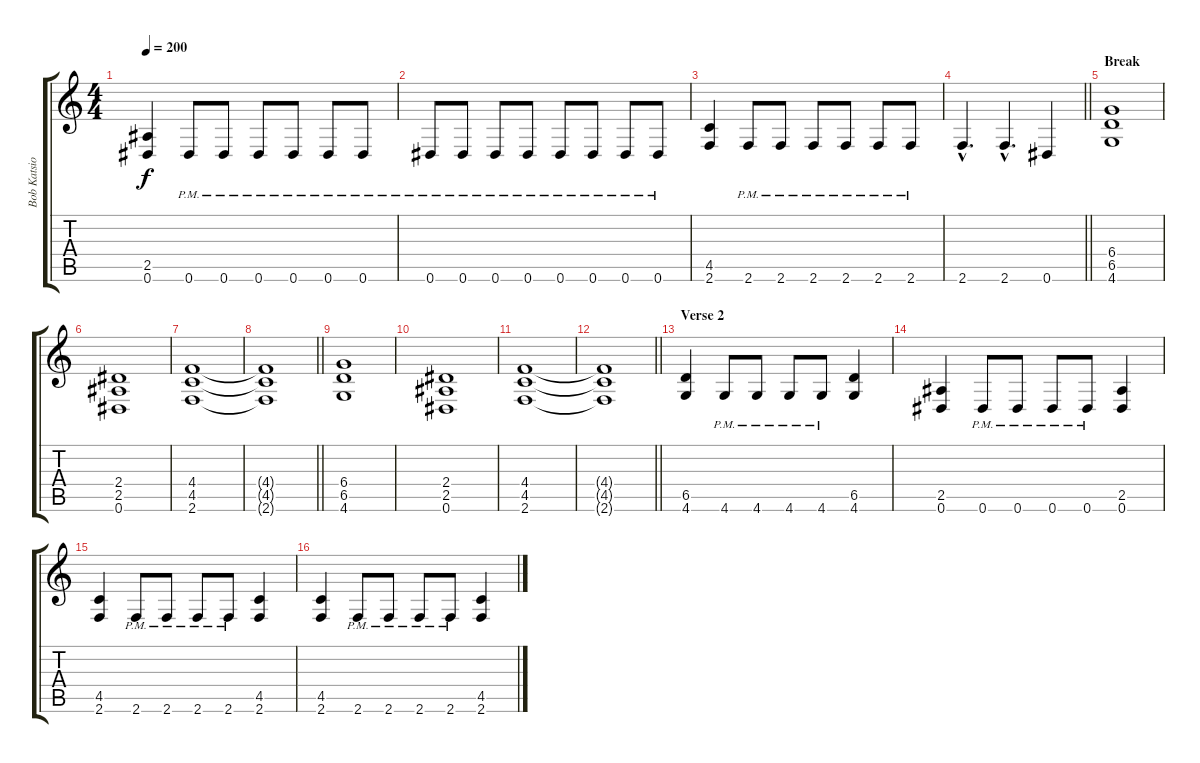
\track ("Bob Katsionis - Rhythm" "Bob Katsio") {instrument distortionguitar}
\staff {score tabs}
\tuning (Eb4 Bb3 Gb3 Db3 Ab2 Eb2) {hide}
\ts (4 4)
\tempo 200
\clef g2
\ks c
(2.5 0.6).4{dy f} 0.6{pm}.8 0.6{pm}.8 0.6{pm}.8 0.6{pm}.8 0.6{pm}.8 0.6{pm}.8 |
0.6{pm}.8 0.6{pm}.8 0.6{pm}.8 0.6{pm}.8 0.6{pm}.8 0.6{pm}.8 0.6{pm}.8 0.6{pm}.8 |
(4.5 2.6).4 2.6{pm}.8 2.6{pm}.8 2.6{pm}.8 2.6{pm}.8 2.6{pm}.8 2.6{pm}.8 |
\barLineRight lightlight
2.6{hac}.4{d} 2.6{hac}.4{d} 0.6.4 |
\section ("" "Break")
(6.4 6.5 4.6).1 |
(2.4 2.5 0.6).1 |
(4.4 4.5 2.6).1 |
\barLineRight lightlight
(4.4{t} 4.5{t} 2.6{t}).1 |
(6.4 6.5 4.6).1 |
(2.4 2.5 0.6).1 |
(4.4 4.5 2.6).1 |
\barLineRight lightlight
(4.4{t} 4.5{t} 2.6{t}).1 |
\section ("" "Verse 2")
(6.5 4.6).4 4.6{pm}.8 4.6{pm}.8 4.6{pm}.8 4.6{pm}.8 (6.5 4.6).4 |
(2.5 0.6).4 0.6{pm}.8 0.6{pm}.8 0.6{pm}.8 0.6{pm}.8 (2.5 0.6).4 |
(4.5 2.6).4 2.6{pm}.8 2.6{pm}.8 2.6{pm}.8 2.6{pm}.8 (4.5 2.6).4 |
(4.5 2.6).4 2.6{pm}.8 2.6{pm}.8 2.6{pm}.8 2.6{pm}.8 (4.5 2.6).4
